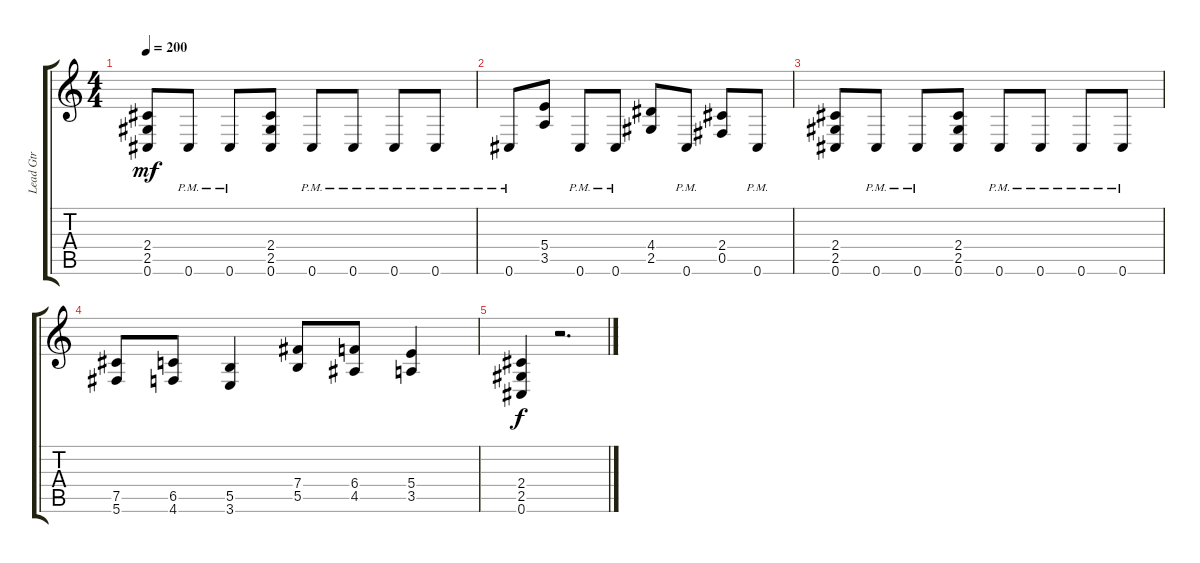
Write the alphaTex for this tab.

\track ("Lead Gtr" "Lead Gtr") {instrument distortionguitar}
\staff {score tabs}
\tuning (Db4 Ab3 E3 B2 Gb2 Db2) {hide}
\ts (4 4)
\tempo 200
\clef g2
\ks c
(2.4 2.5 0.6).8{dy mf} 0.6{pm}.8 0.6{pm}.8 (2.4 2.5 0.6).8 0.6{pm}.8 0.6{pm}.8 0.6{pm}.8 0.6{pm}.8 |
0.6{pm}.8 (5.4 3.5).8 0.6{pm}.8 0.6{pm}.8 (4.4 2.5).8 0.6{pm}.8 (2.4 0.5).8 0.6{pm}.8 |
(2.4 2.5 0.6).8 0.6{pm}.8 0.6{pm}.8 (2.4 2.5 0.6).8 0.6{pm}.8 0.6{pm}.8 0.6{pm}.8 0.6{pm}.8 |
(7.5 5.6).8 (6.5 4.6).8 (5.5 3.6).4 (7.4 5.5).8 (6.4 4.5).8 (5.4 3.5).4 |
(2.4 2.5 0.6).4{dy f} r.2{d}
